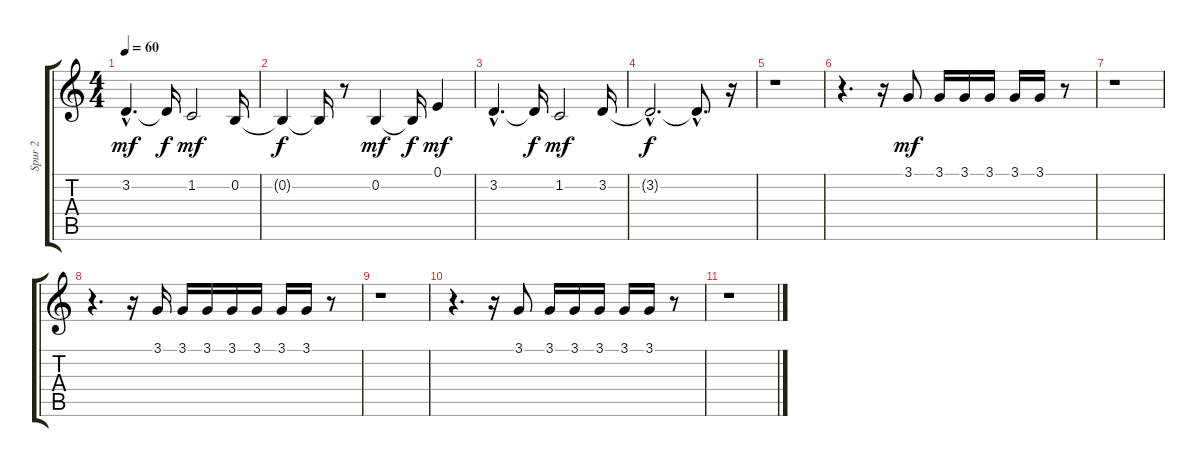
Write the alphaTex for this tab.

\track ("Spur 2" "Spur 2") {instrument acousticgrandpiano}
\staff {score tabs}
\tuning (E4 B3 G3 D3 A2 E2) {hide}
\ts (4 4)
\tempo 60
\clef g2
\ks c
3.2{hac}.4{d dy mf} 3.2{t}.16{dy f} 1.2.2{dy mf} 0.2.16 |
0.2{t}.4{dy f} 0.2{t}.16 r.8 0.2.4{dy mf} 0.2{t}.16{dy f} 0.1.4{dy mf} |
3.2{hac}.4{d} 3.2{t}.16{dy f} 1.2.2{dy mf} 3.2.16 |
3.2{hac t}.2{d dy f} 3.2{hac t}.8{d} r.16 |
r.1 |
r.4{d} r.16 3.1.8{dy mf} 3.1.16 3.1.16 3.1.16 3.1.16 3.1.16 r.8 |
r.1 |
r.4{d} r.16 3.1.16 3.1.16 3.1.16 3.1.16 3.1.16 3.1.16 3.1.16 r.8 |
r.1 |
r.4{d} r.16 3.1.8 3.1.16 3.1.16 3.1.16 3.1.16 3.1.16 r.8 |
r.1
